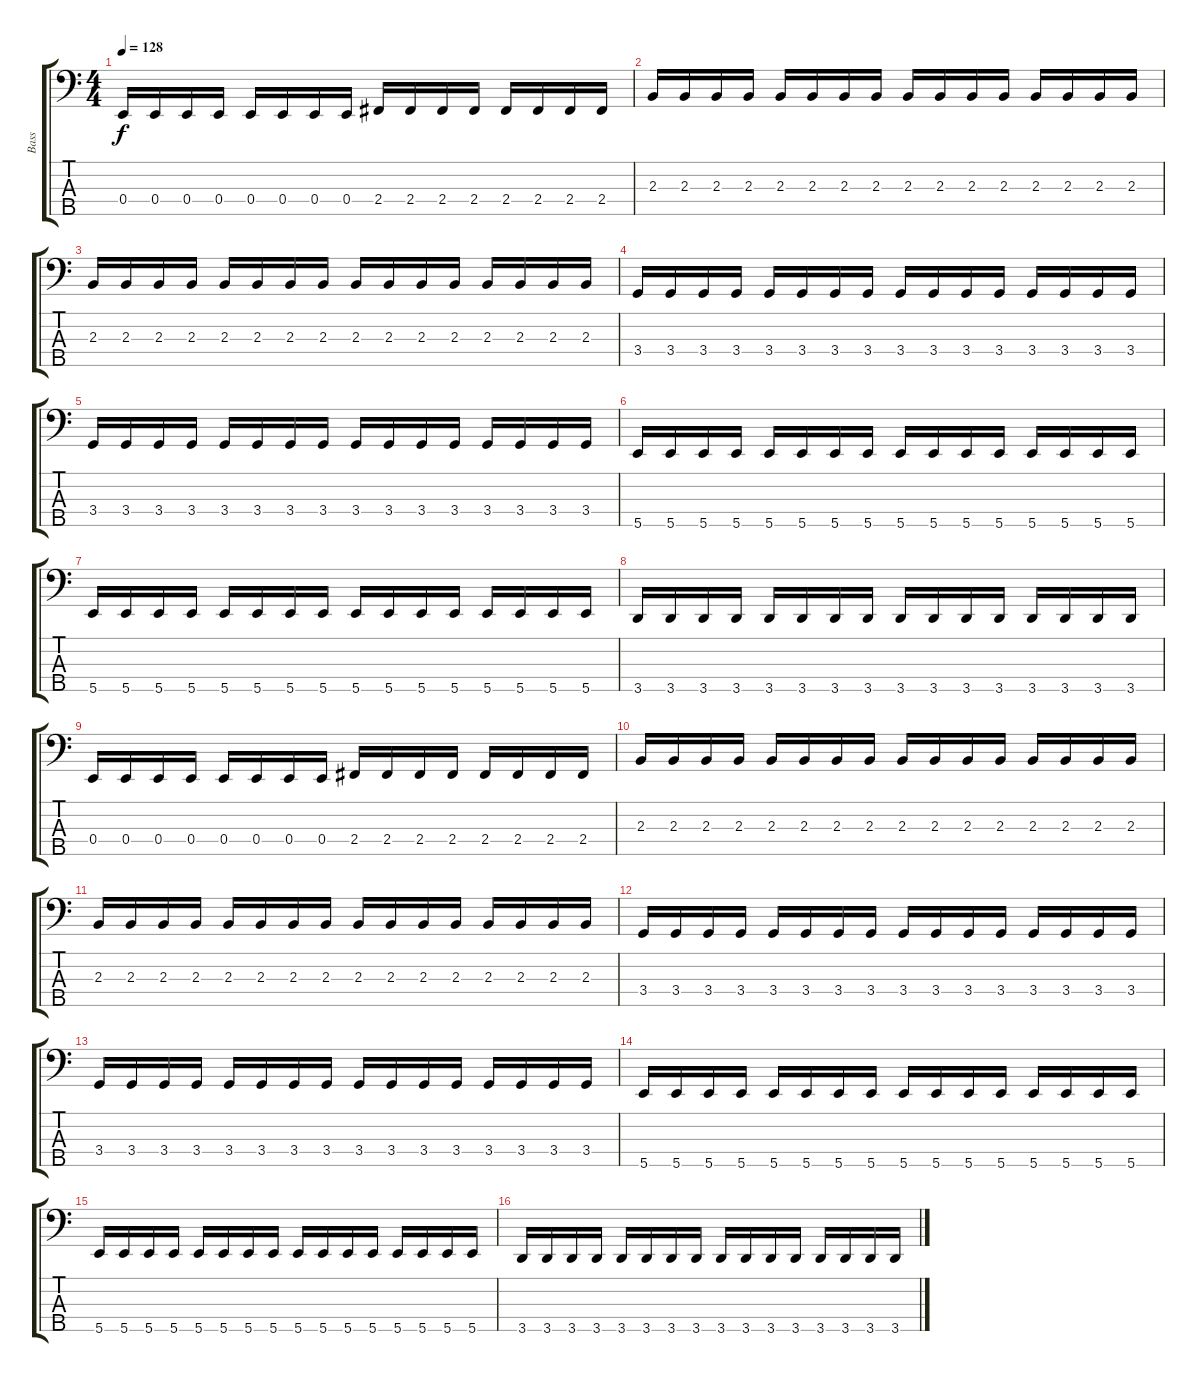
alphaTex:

\track ("Bass" "Bass") {instrument electricbasspick}
\staff {score tabs}
\tuning (G2 D2 A1 E1 B0) {hide}
\ts (4 4)
\tempo 128
\clef f4
\ks c
0.4.16{dy f} 0.4.16 0.4.16 0.4.16 0.4.16 0.4.16 0.4.16 0.4.16 2.4.16 2.4.16 2.4.16 2.4.16 2.4.16 2.4.16 2.4.16 2.4.16 |
2.3.16 2.3.16 2.3.16 2.3.16 2.3.16 2.3.16 2.3.16 2.3.16 2.3.16 2.3.16 2.3.16 2.3.16 2.3.16 2.3.16 2.3.16 2.3.16 |
2.3.16 2.3.16 2.3.16 2.3.16 2.3.16 2.3.16 2.3.16 2.3.16 2.3.16 2.3.16 2.3.16 2.3.16 2.3.16 2.3.16 2.3.16 2.3.16 |
3.4.16 3.4.16 3.4.16 3.4.16 3.4.16 3.4.16 3.4.16 3.4.16 3.4.16 3.4.16 3.4.16 3.4.16 3.4.16 3.4.16 3.4.16 3.4.16 |
3.4.16 3.4.16 3.4.16 3.4.16 3.4.16 3.4.16 3.4.16 3.4.16 3.4.16 3.4.16 3.4.16 3.4.16 3.4.16 3.4.16 3.4.16 3.4.16 |
5.5.16 5.5.16 5.5.16 5.5.16 5.5.16 5.5.16 5.5.16 5.5.16 5.5.16 5.5.16 5.5.16 5.5.16 5.5.16 5.5.16 5.5.16 5.5.16 |
5.5.16 5.5.16 5.5.16 5.5.16 5.5.16 5.5.16 5.5.16 5.5.16 5.5.16 5.5.16 5.5.16 5.5.16 5.5.16 5.5.16 5.5.16 5.5.16 |
3.5.16 3.5.16 3.5.16 3.5.16 3.5.16 3.5.16 3.5.16 3.5.16 3.5.16 3.5.16 3.5.16 3.5.16 3.5.16 3.5.16 3.5.16 3.5.16 |
0.4.16 0.4.16 0.4.16 0.4.16 0.4.16 0.4.16 0.4.16 0.4.16 2.4.16 2.4.16 2.4.16 2.4.16 2.4.16 2.4.16 2.4.16 2.4.16 |
2.3.16 2.3.16 2.3.16 2.3.16 2.3.16 2.3.16 2.3.16 2.3.16 2.3.16 2.3.16 2.3.16 2.3.16 2.3.16 2.3.16 2.3.16 2.3.16 |
2.3.16 2.3.16 2.3.16 2.3.16 2.3.16 2.3.16 2.3.16 2.3.16 2.3.16 2.3.16 2.3.16 2.3.16 2.3.16 2.3.16 2.3.16 2.3.16 |
3.4.16 3.4.16 3.4.16 3.4.16 3.4.16 3.4.16 3.4.16 3.4.16 3.4.16 3.4.16 3.4.16 3.4.16 3.4.16 3.4.16 3.4.16 3.4.16 |
3.4.16 3.4.16 3.4.16 3.4.16 3.4.16 3.4.16 3.4.16 3.4.16 3.4.16 3.4.16 3.4.16 3.4.16 3.4.16 3.4.16 3.4.16 3.4.16 |
5.5.16 5.5.16 5.5.16 5.5.16 5.5.16 5.5.16 5.5.16 5.5.16 5.5.16 5.5.16 5.5.16 5.5.16 5.5.16 5.5.16 5.5.16 5.5.16 |
5.5.16 5.5.16 5.5.16 5.5.16 5.5.16 5.5.16 5.5.16 5.5.16 5.5.16 5.5.16 5.5.16 5.5.16 5.5.16 5.5.16 5.5.16 5.5.16 |
3.5.16 3.5.16 3.5.16 3.5.16 3.5.16 3.5.16 3.5.16 3.5.16 3.5.16 3.5.16 3.5.16 3.5.16 3.5.16 3.5.16 3.5.16 3.5.16
